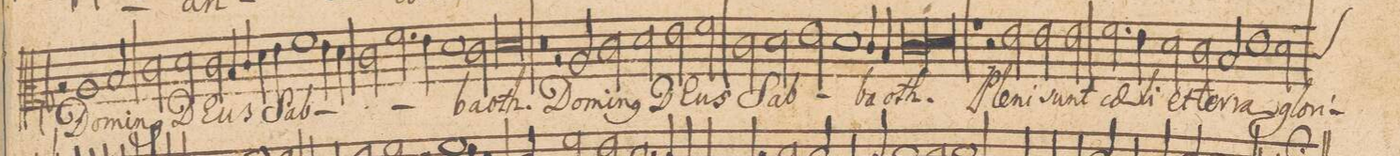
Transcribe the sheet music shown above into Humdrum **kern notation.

**kern	**text
*I"ALTVS.	*
*clefC2	*
*k[b-]	*
*met(C|)	*
*M2/1	*
2rd	.
1c	Do-
2d/	-mi-
=14-	=14-
2e\	-n(us)
2f\	DE-
2e\	.
4d/	-us
4e/	.
=15-	=15-
4f\	.
4g\	.
1a	Sa-
4g\	.
4f\	.
=16-	=16-
2e\	.
2.a\	.
4g\	.
1f	.
=17-	=17-
2e\	-ba-
0f	-oth.
=18-	=18-
0r	.
=19-	=19-
2rd	.
2c/	Do-
=20-	=20-
2e\	-mi-
2f\	-n(us)
2g\	DE-
2a\	-us
=21-	=21-
2e\	Sab-
2f\	.
2g\	.
1f	.
=22-	=22-
4e/	-ba-
4d/	.
*lig	*
1e	-oth.
=23-	=23-
1f	.
*Xlig	*
1rcc	.
=24-	=24-
2r	.
2g\	Ple-
2g\	-ni
2g\	sunt
=25-	=25-
2.a\	cae-
4g\	-li
2f\	et
2e\	ter-
=26-	=26-
2d/	-ra
1g	glo-
*custos:e	*
2f\	-ri-
=27-	=27-
*-	*-
